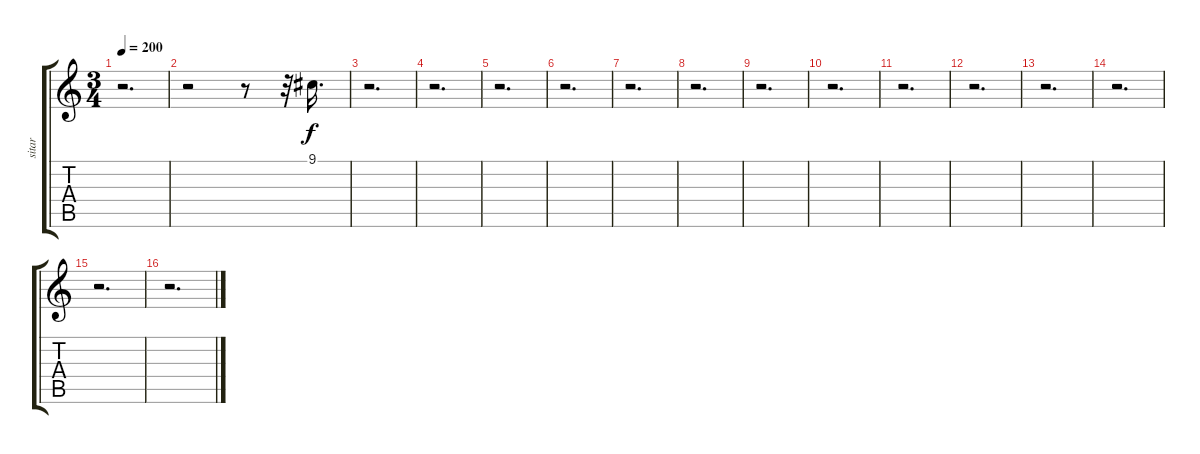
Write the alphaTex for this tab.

\track (" sitar" " sitar") {instrument sitar}
\staff {score tabs}
\tuning (E4 B3 G3 D3 A2 E2) {hide}
\ts (3 4)
\tempo 200
\clef g2
\ks c
r.2{d dy f} |
r.2 r.8 r.32 9.1.16{d} |
r.2{d} |
r.2{d} |
r.2{d} |
r.2{d} |
r.2{d} |
r.2{d} |
r.2{d} |
r.2{d} |
r.2{d} |
r.2{d} |
r.2{d} |
r.2{d} |
r.2{d} |
r.2{d}
